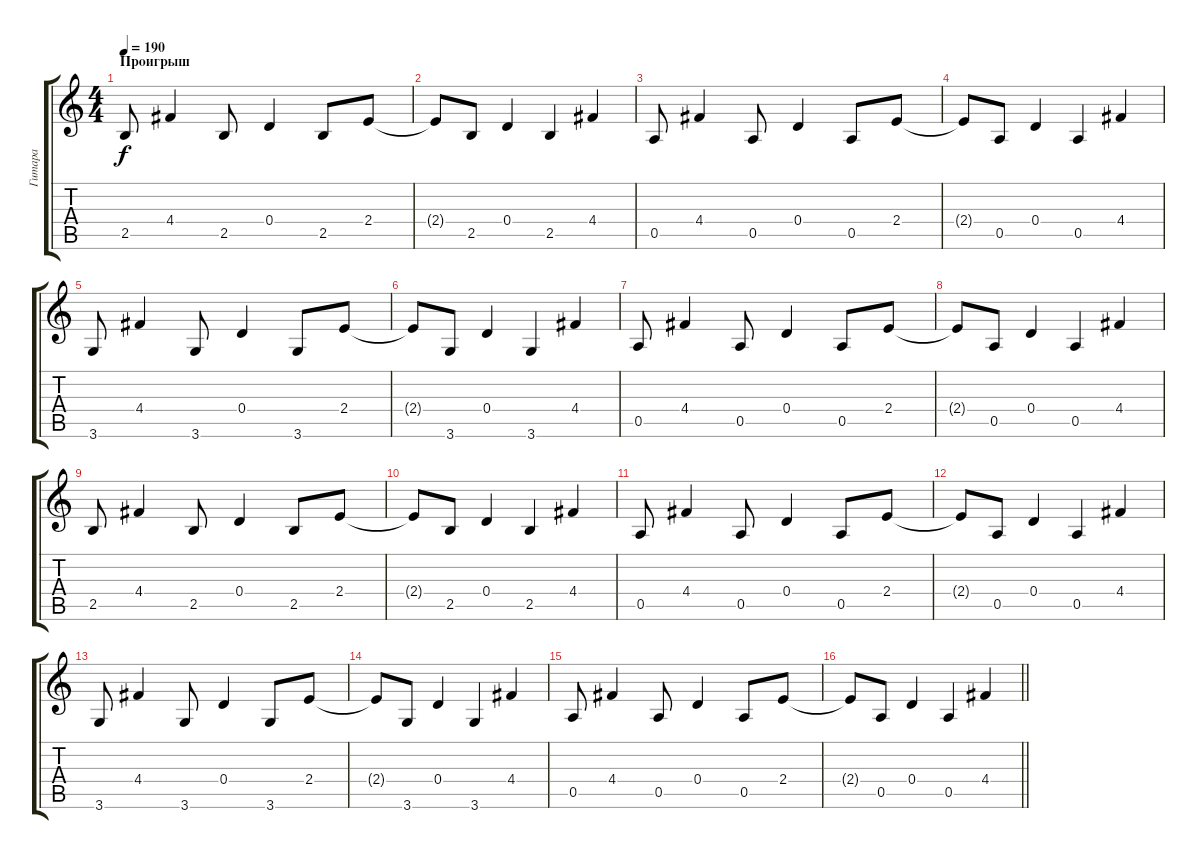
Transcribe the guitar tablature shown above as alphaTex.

\track ("Гитара" "Гитара") {instrument acousticguitarsteel}
\staff {score tabs}
\tuning (E4 B3 G3 D3 A2 E2) {hide}
\ts (4 4)
\section ("" "Проигрыш")
\tempo 190
\clef g2
\ks c
2.5.8{dy f} 4.4.4 2.5.8 0.4.4 2.5.8 2.4.8 |
2.4{t}.8 2.5.8 0.4.4 2.5.4 4.4.4 |
0.5.8 4.4.4 0.5.8 0.4.4 0.5.8 2.4.8 |
2.4{t}.8 0.5.8 0.4.4 0.5.4 4.4.4 |
3.6.8 4.4.4 3.6.8 0.4.4 3.6.8 2.4.8 |
2.4{t}.8 3.6.8 0.4.4 3.6.4 4.4.4 |
0.5.8 4.4.4 0.5.8 0.4.4 0.5.8 2.4.8 |
2.4{t}.8 0.5.8 0.4.4 0.5.4 4.4.4 |
2.5.8 4.4.4 2.5.8 0.4.4 2.5.8 2.4.8 |
2.4{t}.8 2.5.8 0.4.4 2.5.4 4.4.4 |
0.5.8 4.4.4 0.5.8 0.4.4 0.5.8 2.4.8 |
2.4{t}.8 0.5.8 0.4.4 0.5.4 4.4.4 |
3.6.8 4.4.4 3.6.8 0.4.4 3.6.8 2.4.8 |
2.4{t}.8 3.6.8 0.4.4 3.6.4 4.4.4 |
0.5.8 4.4.4 0.5.8 0.4.4 0.5.8 2.4.8 |
\barLineRight lightlight
2.4{t}.8 0.5.8 0.4.4 0.5.4 4.4.4
